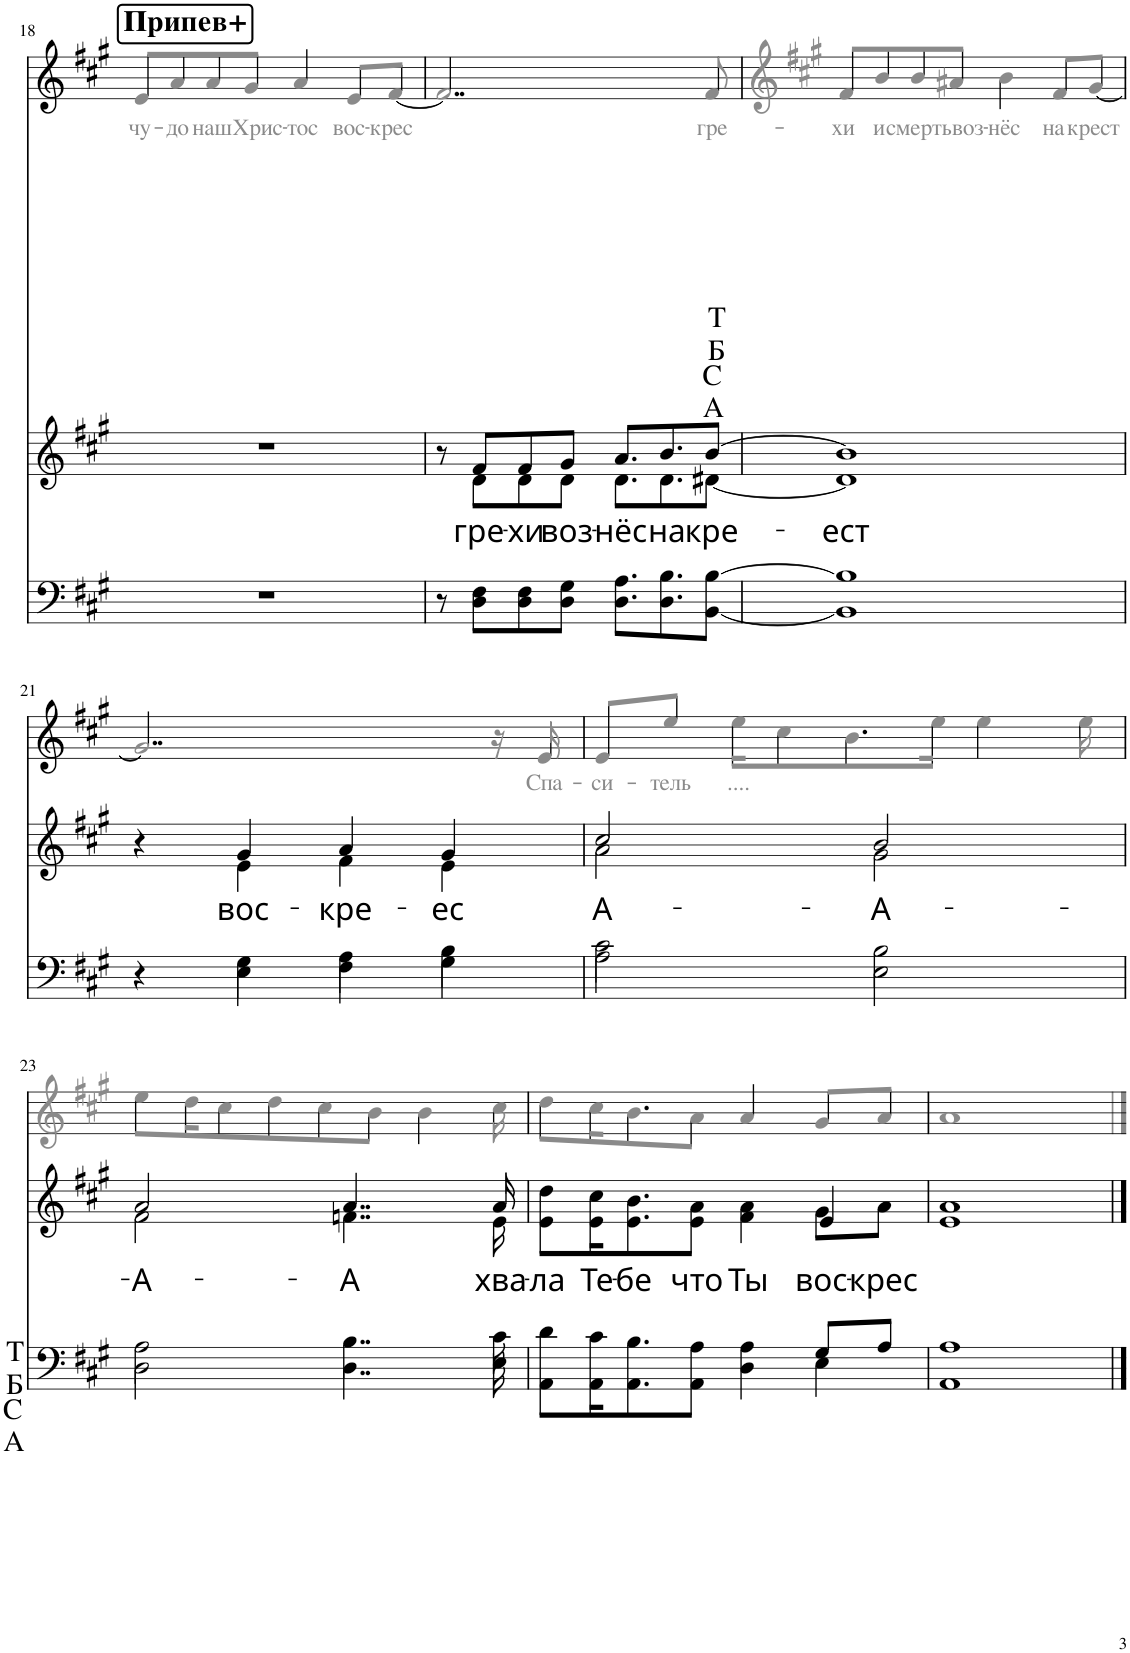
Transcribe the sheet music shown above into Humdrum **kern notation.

**kern	**kern	**text	**kern	**text
*part3	*part2	*part2	*part1	*part1
*staff3	*staff2	*staff2	*staff1	*staff1
*I"Мужчина	*I"Женщина	*	*I"Piano	*
*	*	*	*I'Pno	*
!!LO:PB:g=z
*clefF4	*clefG2	*	*clefG2	*
*k[f#c#g#]	*k[f#c#g#]	*	*k[f#c#g#]	*
*M4/4	*M4/4	*	*M4/4	*
!!LO:REH:place=s1:a:B:cj:fs=14:t=Припев+
=18	=18	=18	=18	=18
!	!	!	!	!LO:LY:b:color=#8A8A8A
1r	1r	.	8ei/L	чу-
!	!	!	!	!LO:LY:b:color=#8A8A8A
.	.	.	8ai/	-до
!	!	!	!	!LO:LY:b:color=#8A8A8A
.	.	.	8ai/	наш
!	!	!	!	!LO:LY:b:color=#8A8A8A
.	.	.	8g#i/J	Хрис-
!	!	!	!	!LO:LY:b:color=#8A8A8A
.	.	.	4ai/	-тос
!	!	!	!	!LO:LY:b:color=#8A8A8A
.	.	.	8ei/L	вос-
!	!	!	!	!LO:LY:b:color=#8A8A8A
.	.	.	[8f#i/J	-крес
=19	=19	=19	=19	=19
*	*^	*	*	*
8r	8r	8ryy	.	2..f#i/]	.
!	!	!	!LO:LY:b	!	!
8D\ 8F#\L	8f#/L	8d\L	гре-	.	.
!	!	!	!LO:LY:b	!	!
8D\ 8F#\	8f#/	8d\	-хи	.	.
!	!	!	!LO:LY:b	!	!
8D\ 8G#\J	8g#/J	8d\J	воз-	.	.
!	!	!	!LO:LY:b	!	!
8.D\ 8.A\L	8.a/L	8.d\L	-нёс	.	.
!	!	!	!LO:LY:b	!	!
8.D\ 8.B\	8.b/	8.d\	на	.	.
!	!	!	!LO:LY:b	!	!LO:LY:b:color=#8A8A8A
[8BB\ [8B\J	[8b/J	[8d#X\J	кре-	8f#i/	гре-
=20	=20	=20	=20	=20	=20
*	*	*	*	*k[f#c#g#]	*
*^	*	*	*	*	*
!	!	!	!	!	!LO:TX:b:t=Т	!
!	!	!	!	!	!LO:TX:b:t=Б	!
!	!	!	!	!	!LO:TX:b:t=С	!
!	!	!	!	!	!LO:TX:b:t=А	!
!	!	!	!	!LO:LY:b	!	!LO:LY:b:color=#8A8A8A
1B]	1BB]	1b]	1d#]	-ест	8f#i/L	-хи
!	!	!	!	!	!	!LO:LY:b:color=#8A8A8A
.	.	.	.	.	8bi/	и
!	!	!	!	!	!	!LO:LY:b:color=#8A8A8A
.	.	.	.	.	8bi/	смерть
!	!	!	!	!	!	!LO:LY:b:color=#8A8A8A
.	.	.	.	.	8a#Xi/J	воз-
!	!	!	!	!	!	!LO:LY:b:color=#8A8A8A
.	.	.	.	.	4bi\	-нёс
!	!	!	!	!	!	!LO:LY:b:color=#8A8A8A
.	.	.	.	.	8f#i/L	на
!	!	!	!	!	!	!LO:LY:b:color=#8A8A8A
.	.	.	.	.	[8g#i/J	крест
!!LO:LB:g=z
=21	=21	=21	=21	=21	=21	=21
4r	4ryy	4r	4ryy	.	2..g#i/]	.
!	!	!	!	!LO:LY:b	!	!
4G#\	4E\	4g#/	4e\	вос-	.	.
!	!	!	!	!LO:LY:b	!	!
4A\	4F#\	4a/	4f#\	-кре-	.	.
!	!	!	!	!LO:LY:b	!	!
4B\	4G#\	4g#/	4e\	-ес	.	.
.	.	.	.	.	16r	.
!	!	!	!	!	!	!LO:LY:b:color=#8A8A8A
.	.	.	.	.	16ei/	Спа-
=22	=22	=22	=22	=22	=22	=22
!	!	!	!	!LO:LY:b	!	!LO:LY:b:color=#8A8A8A
2c#\	2A\	2cc#/	2a\	А-	8ei/L	-си-
!	!	!	!	!	!	!LO:LY:b:color=#8A8A8A
.	.	.	.	.	8eei/J	-тель
!	!	!	!	!	!	!LO:LY:b:color=#8A8A8A
.	.	.	.	.	16eei\KL	....
.	.	.	.	.	8cc#i\	.
.	.	.	.	.	8.bi\	.
!	!	!	!	!LO:LY:b	!	!
2B\	2E\	2b/	2g#\	-А-	.	.
.	.	.	.	.	16eei\Jk	.
.	.	.	.	.	4eei\	.
.	.	.	.	.	16eei\	.
!!LO:LB:g=z
=23	=23	=23	=23	=23	=23	=23
*	*	*	*	*	*k[f#c#g#]	*
!	!	!	!	!	!LO:TX:b:t=Т	!
!	!	!	!	!	!LO:TX:b:t=Б	!
!	!	!	!	!	!LO:TX:b:t=С	!
!	!	!	!	!	!LO:TX:b:t=А	!
!	!	!	!	!LO:LY:b	!	!
2A\	2D\	2a/	2f#\	-А-	8eei\L	.
.	.	.	.	.	16ddi\K	.
.	.	.	.	.	8cc#i\	.
.	.	.	.	.	8ddi\	.
.	.	.	.	.	8cc#i\	.
!	!	!	!	!LO:LY:b	!	!
4..B\	4..D\	4..a/	4..fn\	-А	.	.
.	.	.	.	.	8bi\J	.
.	.	.	.	.	4bi\	.
!	!	!	!	!LO:LY:b	!	!
16c#\	16E\	16a/	16e\	хва-	16cc#i\	.
=24	=24	=24	=24	=24	=24	=24
!	!	!	!	!LO:LY:b	!	!
8AA\ 8d\L	2.ryy	8e\ 8dd\L	2.ryy	-ла	8ddi\L	.
!	!	!	!	!LO:LY:b	!	!
16AA\ 16c#\K	.	16e\ 16cc#\K	.	Те-	16cc#i\K	.
!	!	!	!	!LO:LY:b	!	!
8.AA\ 8.B\	.	8.e\ 8.b\	.	-бе	8.bi\	.
!	!	!	!	!LO:LY:b	!	!
8AA\ 8A\J	.	8e\ 8a\J	.	что	8ai\J	.
!	!	!	!	!LO:LY:b	!	!
4D\ 4A\	.	4f#\ 4a\	.	Ты	4ai/	.
!	!	!	!	!LO:LY:b	!	!
8G#/L	4E\	8g#\L	4e/	вос-	8g#i/L	.
!	!	!	!	!LO:LY:b	!	!
8A/J	.	8a\J	.	-крес	8ai/J	.
*	*	*v	*v	*	*	*
=25	=25	=25	=25	=25	=25
1A	1AA	1e 1a	.	1ai	.
*v	*v	*	*	*	*
==	==	==	==	==
*-	*-	*-	*-	*-
